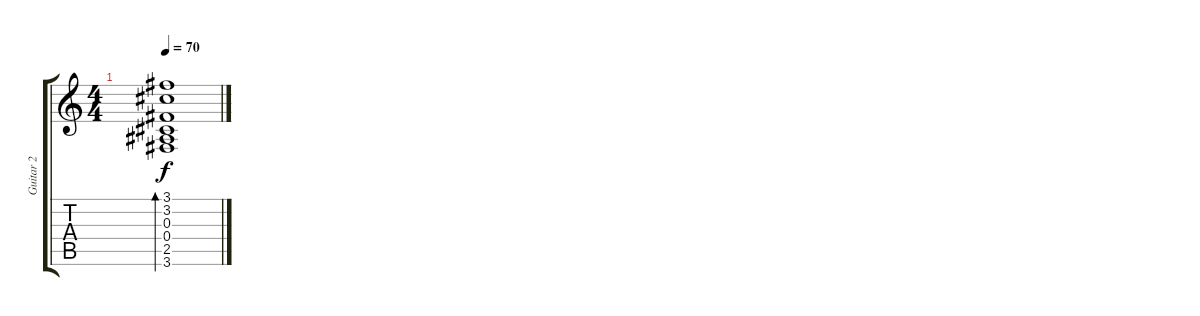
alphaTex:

\track ("Guitar 2" "Guitar 2") {instrument acousticguitarsteel}
\staff {score tabs}
\tuning (Eb4 Bb3 Gb3 Db3 Ab2 Eb2) {hide}
\ts (4 4)
\tempo 70
\clef g2
\ks c
(3.1 3.2 0.3 0.4 2.5 3.6).1{bd 120 dy f instrument acousticguitarsteel}
